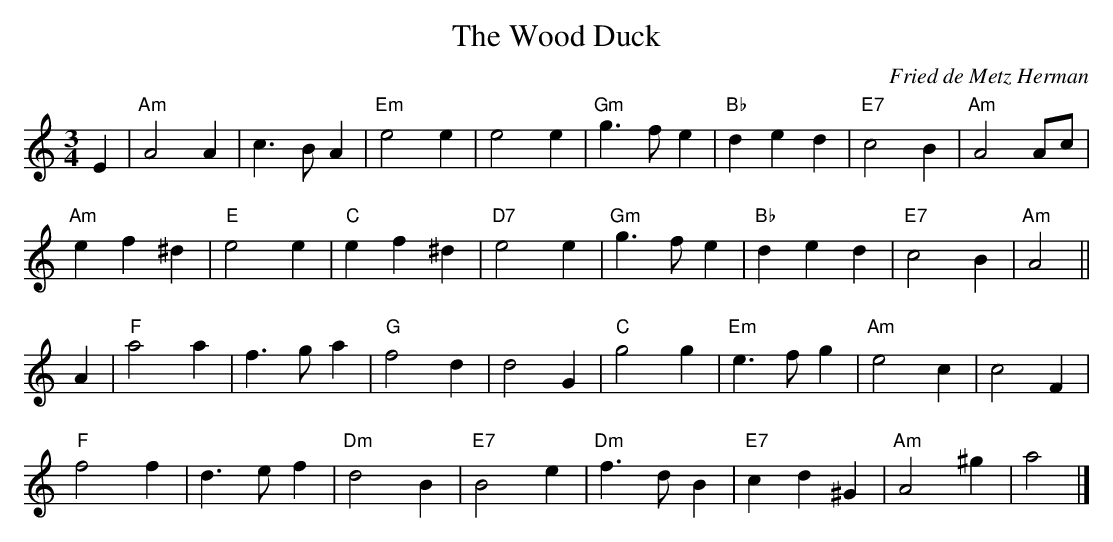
X:1
T:The Wood Duck
C:Fried de Metz Herman
M:3/4
L:1/4
K:A minor
E|\
"Am"A2A|c>BA|"Em"e2e|e2e|\
"Gm"g>fe|"Bb"ded|"E7"c2B|"Am"A2A/c/|
"Am"ef^d|"E"e2e|"C"ef^d|"D7"e2e|\
"Gm"g>fe|"Bb"ded|"E7"c2B|"Am"A2||
A|\
"F"a2a|f>ga|"G"f2d|d2G|\
"C"g2g|"Em"e>fg|"Am"e2c|c2F|
"F"f2f|d>ef|"Dm"d2B|"E7"B2e|\
"Dm"f>dB|"E7"cd^G|"Am"A2^g|a2|]
